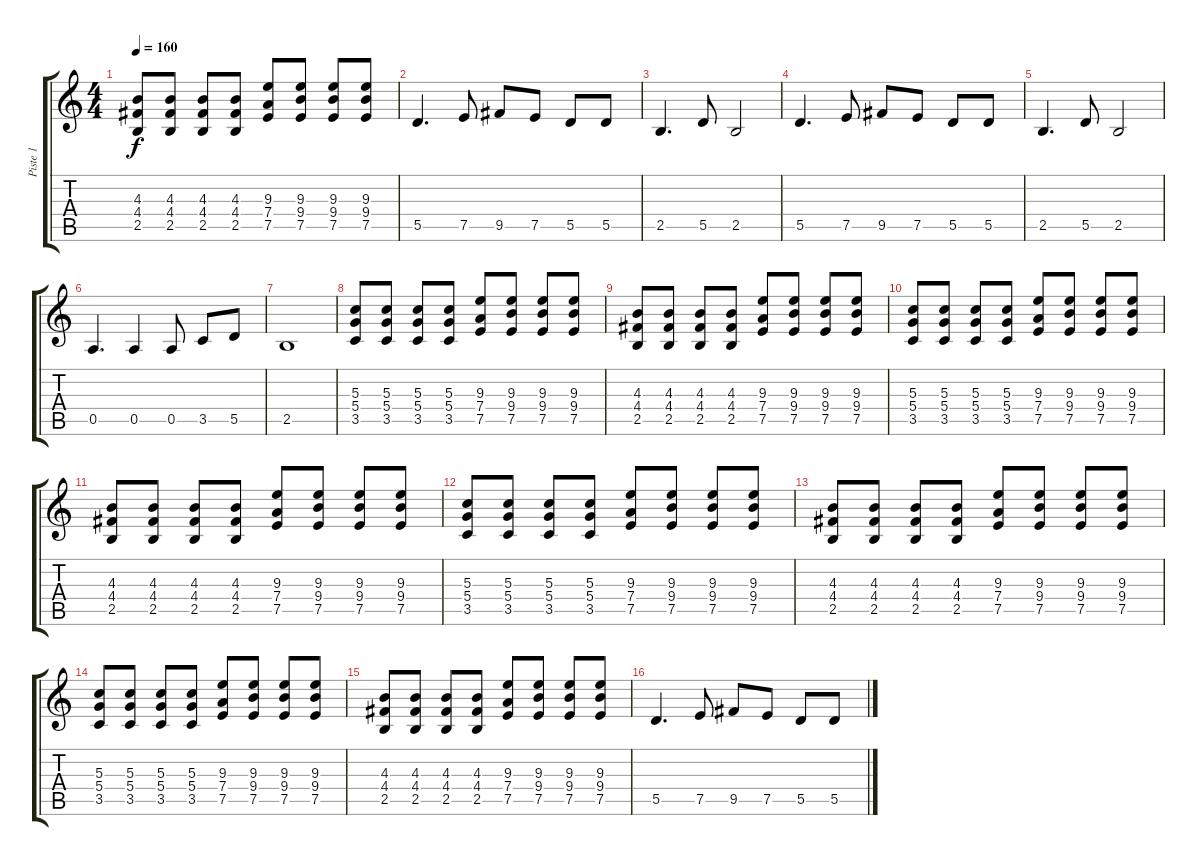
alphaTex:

\track ("Piste 1" "Piste 1") {instrument distortionguitar}
\staff {score tabs}
\tuning (E4 B3 G3 D3 A2 E2) {hide}
\ts (4 4)
\tempo 160
\clef g2
\ks c
(4.3 4.4 2.5).8{dy f} (4.3 4.4 2.5).8 (4.3 4.4 2.5).8 (4.3 4.4 2.5).8 (9.3 7.4 7.5).8 (9.3 9.4 7.5).8 (9.3 9.4 7.5).8 (9.3 9.4 7.5).8 |
5.5.4{d instrument distortionguitar} 7.5.8 9.5.8 7.5.8 5.5.8 5.5.8 |
2.5.4{d} 5.5.8 2.5.2 |
5.5.4{d} 7.5.8 9.5.8 7.5.8 5.5.8 5.5.8 |
2.5.4{d} 5.5.8 2.5.2 |
0.5.4{d} 0.5.4 0.5.8 3.5.8 5.5.8 |
2.5.1 |
(5.3 5.4 3.5).8{instrument overdrivenguitar} (5.3 5.4 3.5).8 (5.3 5.4 3.5).8 (5.3 5.4 3.5).8 (9.3 7.4 7.5).8 (9.3 9.4 7.5).8 (9.3 9.4 7.5).8 (9.3 9.4 7.5).8 |
(4.3 4.4 2.5).8 (4.3 4.4 2.5).8 (4.3 4.4 2.5).8 (4.3 4.4 2.5).8 (9.3 7.4 7.5).8 (9.3 9.4 7.5).8 (9.3 9.4 7.5).8 (9.3 9.4 7.5).8 |
(5.3 5.4 3.5).8 (5.3 5.4 3.5).8 (5.3 5.4 3.5).8 (5.3 5.4 3.5).8 (9.3 7.4 7.5).8 (9.3 9.4 7.5).8 (9.3 9.4 7.5).8 (9.3 9.4 7.5).8 |
(4.3 4.4 2.5).8 (4.3 4.4 2.5).8 (4.3 4.4 2.5).8 (4.3 4.4 2.5).8 (9.3 7.4 7.5).8 (9.3 9.4 7.5).8 (9.3 9.4 7.5).8 (9.3 9.4 7.5).8 |
(5.3 5.4 3.5).8 (5.3 5.4 3.5).8 (5.3 5.4 3.5).8 (5.3 5.4 3.5).8 (9.3 7.4 7.5).8 (9.3 9.4 7.5).8 (9.3 9.4 7.5).8 (9.3 9.4 7.5).8 |
(4.3 4.4 2.5).8 (4.3 4.4 2.5).8 (4.3 4.4 2.5).8 (4.3 4.4 2.5).8 (9.3 7.4 7.5).8 (9.3 9.4 7.5).8 (9.3 9.4 7.5).8 (9.3 9.4 7.5).8 |
(5.3 5.4 3.5).8 (5.3 5.4 3.5).8 (5.3 5.4 3.5).8 (5.3 5.4 3.5).8 (9.3 7.4 7.5).8 (9.3 9.4 7.5).8 (9.3 9.4 7.5).8 (9.3 9.4 7.5).8 |
(4.3 4.4 2.5).8 (4.3 4.4 2.5).8 (4.3 4.4 2.5).8 (4.3 4.4 2.5).8 (9.3 7.4 7.5).8 (9.3 9.4 7.5).8 (9.3 9.4 7.5).8 (9.3 9.4 7.5).8 |
5.5.4{d instrument distortionguitar} 7.5.8 9.5.8 7.5.8 5.5.8 5.5.8
